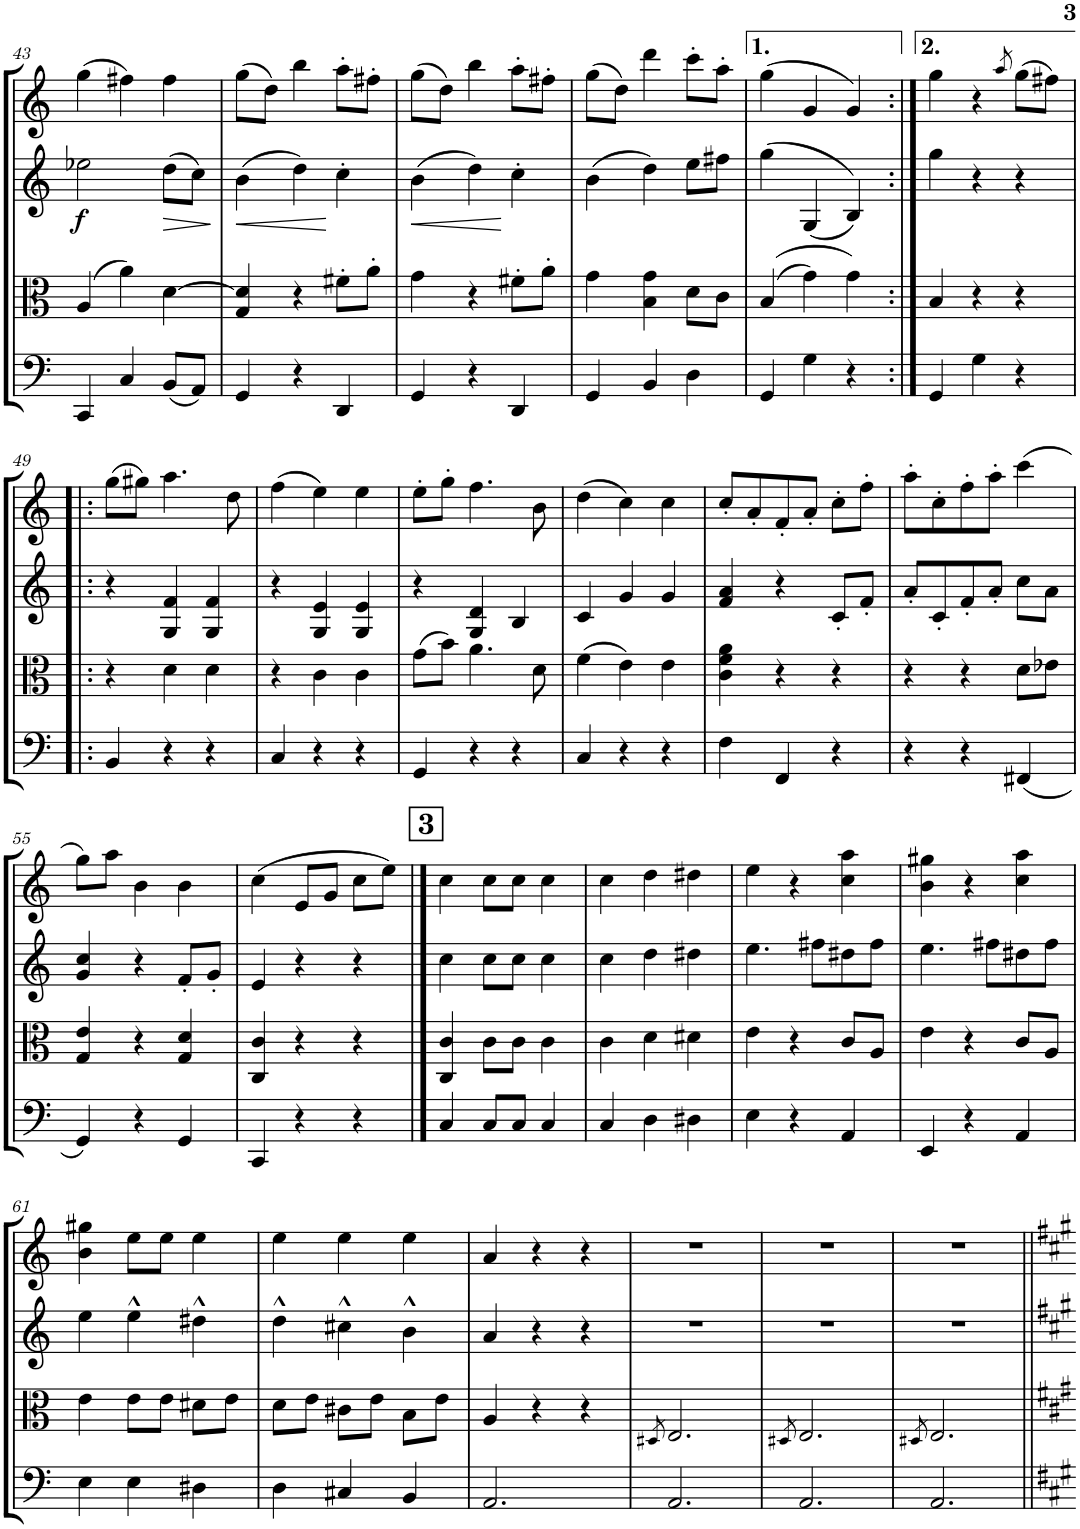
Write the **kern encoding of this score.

**kern	**kern	**kern	**dynam	**kern
*part4	*part3	*part2	*part2	*part1
*staff4	*staff3	*staff2	*staff2	*staff1
*I"Violoncello	*I"Viola	*I"Violin II	*	*I"Violin I
*I'Vc	*I'Vla	*I'Vln	*	*I'Vln
!!LO:PB:g=z
*clefF4	*clefC3	*clefG2	*	*clefG2
*k[]	*k[]	*k[]	*	*k[]
*M3/4	*M3/4	*M3/4	*	*M3/4
=43	=43	=43	=43	=43
!	!	!	!LO:DY:b	!
4CC/	(4A/	2ee-X\	f	(4gg\
4C/	4a\)	.	.	4ff#X\)
!	!	!	!LO:HP:b	!
(8BB/L	[4d\	(8dd\L	>	4ff#\
8AA/J)	.	8cc\J)	.	.
.	.	.	]	.
=44	=44	=44	=44	=44
!	!	!	!LO:HP:b	!
4GG/	4G/ 4d/]	(4b\	<	(8gg\L
.	.	.	.	8dd\J)
4r	4r	4dd\)	.	4bb\
4DD/	8f#X'\L	4cc'\	[	8aa'\L
.	8a'\J	.	.	8ff#X'\J
=45	=45	=45	=45	=45
!	!	!	!LO:HP:b	!
4GG/	4g\	(4b\	<	(8gg\L
.	.	.	.	8dd\J)
4r	4r	4dd\)	.	4bb\
4DD/	8f#X'\L	4cc'\	[	8aa'\L
.	8a'\J	.	.	8ff#X'\J
=46	=46	=46	=46	=46
4GG/	4g\	(4b\	.	(8gg\L
.	.	.	.	8dd\J)
4BB/	4B\ 4g\	4dd\)	.	4ddd\
4D\	8d\L	8ee\L	.	8ccc'\L
.	8c\J	8ff#X\J	.	8aa'\J
=47	=47	=47	=47	=47
4GG/	((4B/	(4gg\	.	(4gg\
4G\	4g\)	(4G/	.	4g/
4r	4g\)	4B/))	.	4g/)
=48:|!	=48:|!	=48:|!	=48:|!	=48:|!
4GG/	4B/	4gg\	.	4gg\
4G\	4r	4r	.	4r
.	.	.	.	8qaa/
4r	4r	4r	.	(8gg\L
.	.	.	.	8ff#X\J)
!!LO:LB:g=z
=49!|:	=49!|:	=49!|:	=49!|:	=49!|:
4BB/	4r	4r	.	(8gg\L
.	.	.	.	8gg#X\J)
4r	4d\	4G/ 4f/	.	4.aa\
4r	4d\	4G/ 4f/	.	.
.	.	.	.	8dd\
=50	=50	=50	=50	=50
4C/	4r	4r	.	(4ff\
4r	4c\	4G/ 4e/	.	4ee\)
4r	4c\	4G/ 4e/	.	4ee\
=51	=51	=51	=51	=51
4GG/	(8g\L	4r	.	8ee'\L
.	8b\J)	.	.	8gg'\J
4r	4.a\	4G/ 4d/	.	4.ff\
4r	.	4B/	.	.
.	8d\	.	.	8b\
=52	=52	=52	=52	=52
4C/	(4f\	4c/	.	(4dd\
4r	4e\)	4g/	.	4cc\)
4r	4e\	4g/	.	4cc\
=53	=53	=53	=53	=53
4F\	4c\ 4f\ 4a\	4f/ 4a/	.	8cc'/L
.	.	.	.	8a'/
4FF/	4r	4r	.	8f'/
.	.	.	.	8a'/J
4r	4r	8c'/L	.	8cc'\L
.	.	8f'/J	.	8ff'\J
=54	=54	=54	=54	=54
4r	4r	8a'/L	.	8aa'\L
.	.	8c'/	.	8cc'\
4r	4r	8f'/	.	8ff'\
.	.	8a'/J	.	8aa'\J
(4FF#X/	8d\L	8cc\L	.	(4ccc\
.	8e-X\J	8a\J	.	.
!!LO:LB:g=z
=55	=55	=55	=55	=55
4GG/)	4G/ 4e/	4g/ 4cc/	.	8gg\L)
.	.	.	.	8aa\J
4r	4r	4r	.	4b\
4GG/	4G/ 4d/	8f'/L	.	4b\
.	.	8g'/J	.	.
=56	=56	=56	=56	=56
4CC/	4C/ 4c/	4e/	.	(4cc\
4r	4r	4r	.	8e/L
.	.	.	.	8g/J
4r	4r	4r	.	8cc\L
.	.	.	.	8ee\J)
!!LO:REH:place=s1:a:B:cj:fs=14:t=3
==57	==57	==57	==57	==57
4C/	4C/ 4c/	4cc\	.	4cc\
8C/L	8c\L	8cc\L	.	8cc\L
8C/J	8c\J	8cc\J	.	8cc\J
4C/	4c\	4cc\	.	4cc\
=58	=58	=58	=58	=58
4C/	4c\	4cc\	.	4cc\
4D\	4d\	4dd\	.	4dd\
4D#X\	4d#X\	4dd#X\	.	4dd#X\
=59	=59	=59	=59	=59
4E\	4e\	4.ee\	.	4ee\
4r	4r	.	.	4r
.	.	8ff#X\L	.	.
4AA/	8c/L	8dd#X\	.	4cc\ 4aa\
.	8A/J	8ff#\J	.	.
=60	=60	=60	=60	=60
4EE/	4e\	4.ee\	.	4b\ 4gg#X\
4r	4r	.	.	4r
.	.	8ff#X\L	.	.
4AA/	8c/L	8dd#X\	.	4cc\ 4aa\
.	8A/J	8ff#\J	.	.
!!LO:LB:g=z
=61	=61	=61	=61	=61
4E\	4e\	4ee\	.	4b\ 4gg#X\
4E\	8e\L	4ee^^\	.	8ee\L
.	8e\J	.	.	8ee\J
4D#X\	8d#X\L	4dd#X^^\	.	4ee\
.	8e\J	.	.	.
=62	=62	=62	=62	=62
4D\	8d\L	4dd^^\	.	4ee\
.	8e\J	.	.	.
4C#X/	8c#X\L	4cc#X^^\	.	4ee\
.	8e\J	.	.	.
4BB/	8B\L	4b^^\	.	4ee\
.	8e\J	.	.	.
=63	=63	=63	=63	=63
2.AA/	4A/	4a/	.	4a/
.	4r	4r	.	4r
.	4r	4r	.	4r
=64	=64	=64	=64	=64
.	8qD#X/	.	.	.
2.AA/	2.E/	2.r	.	2.r
=65	=65	=65	=65	=65
.	8qD#X/	.	.	.
2.AA/	2.E/	2.r	.	2.r
=66	=66	=66	=66	=66
.	8qD#X/	.	.	.
2.AA/	2.E/	2.r	.	2.r
=||	=||	=||	=||	=||
*-	*-	*-	*-	*-
